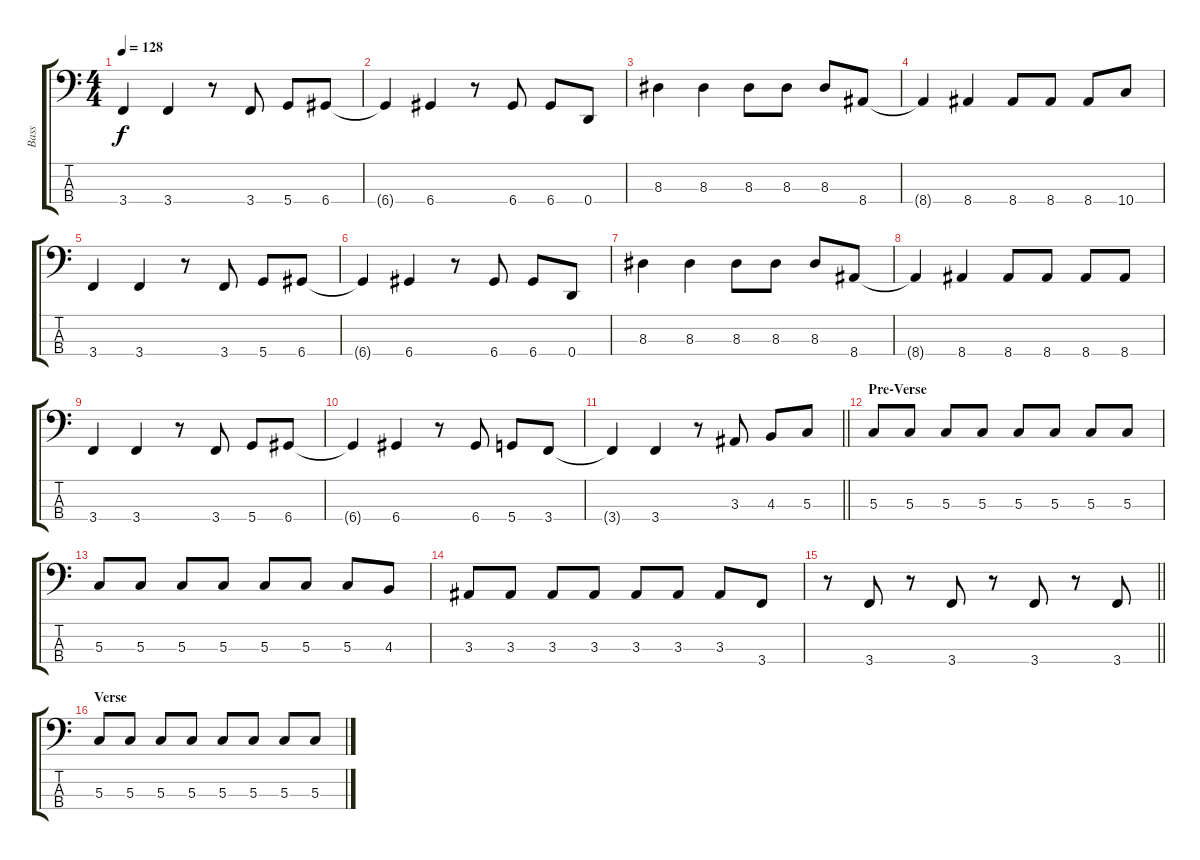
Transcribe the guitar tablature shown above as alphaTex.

\track ("Bass" "Bass") {instrument electricbasspick}
\staff {score tabs}
\tuning (F2 C2 G1 D1) {hide}
\ts (4 4)
\tempo 128
\clef f4
\ks c
3.4.4{dy f} 3.4.4 r.8 3.4.8 5.4.8 6.4.8 |
6.4{t}.4 6.4.4 r.8 6.4.8 6.4.8 0.4.8 |
8.3.4 8.3.4 8.3.8 8.3.8 8.3.8 8.4.8 |
8.4{t}.4 8.4.4 8.4.8 8.4.8 8.4.8 10.4.8 |
3.4.4 3.4.4 r.8 3.4.8 5.4.8 6.4.8 |
6.4{t}.4 6.4.4 r.8 6.4.8 6.4.8 0.4.8 |
8.3.4 8.3.4 8.3.8 8.3.8 8.3.8 8.4.8 |
8.4{t}.4 8.4.4 8.4.8 8.4.8 8.4.8 8.4.8 |
3.4.4 3.4.4 r.8 3.4.8 5.4.8 6.4.8 |
6.4{t}.4 6.4.4 r.8 6.4.8 5.4.8 3.4.8 |
\barLineRight lightlight
3.4{t}.4 3.4.4 r.8 3.3.8 4.3.8 5.3.8 |
\section ("" "Pre-Verse")
5.3.8 5.3.8 5.3.8 5.3.8 5.3.8 5.3.8 5.3.8 5.3.8 |
5.3.8 5.3.8 5.3.8 5.3.8 5.3.8 5.3.8 5.3.8 4.3.8 |
3.3.8 3.3.8 3.3.8 3.3.8 3.3.8 3.3.8 3.3.8 3.4.8 |
\barLineRight lightlight
r.8 3.4.8 r.8 3.4.8 r.8 3.4.8 r.8 3.4.8 |
\section ("" "Verse")
5.3.8 5.3.8 5.3.8 5.3.8 5.3.8 5.3.8 5.3.8 5.3.8
